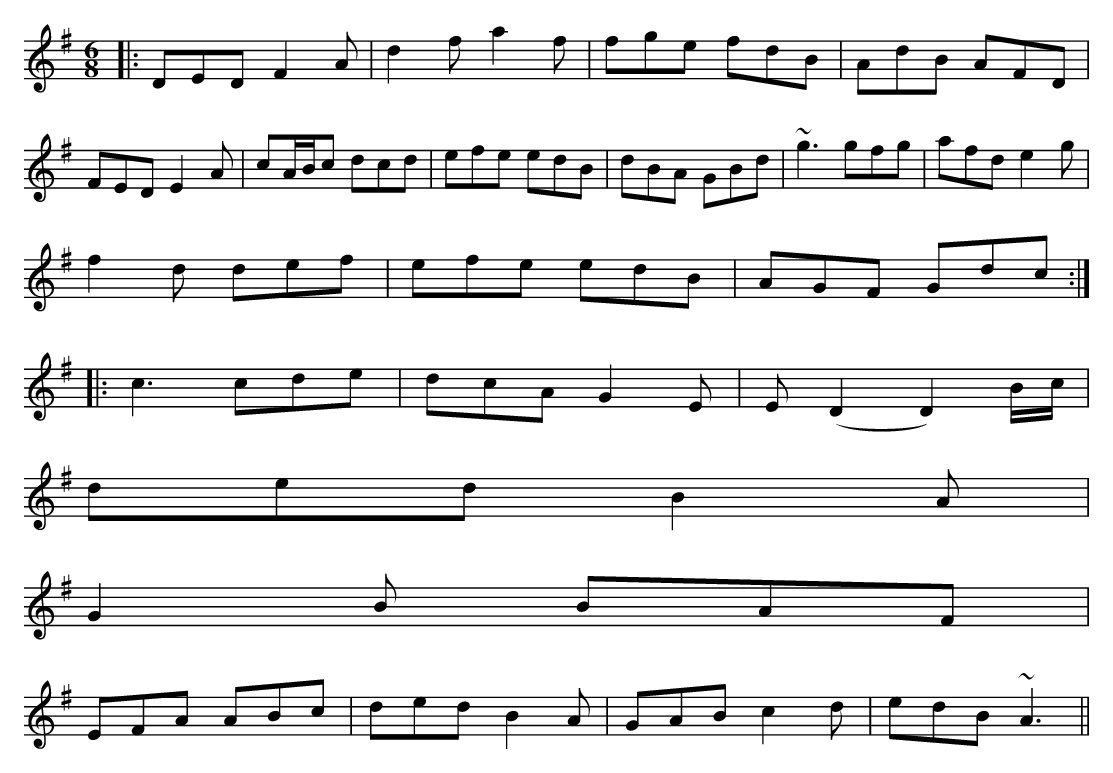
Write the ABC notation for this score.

X:1
M:6/8
K:G
|:DED F2A|d2f a2f|fge fdB|AdB AFD|FED E2 A|cA/B/c dcd|efe edB|dBA GBd|~g3 gfg|afd e2 g|
f2 d def|efe edB|AGF Gdc:|
|:c3 cde|dcA G2E|E(D2 D2)B/c/|
ded B2 A|
G2 B BAF|
EFA ABc|ded B2A|GAB c2 d|edB ~A3||
